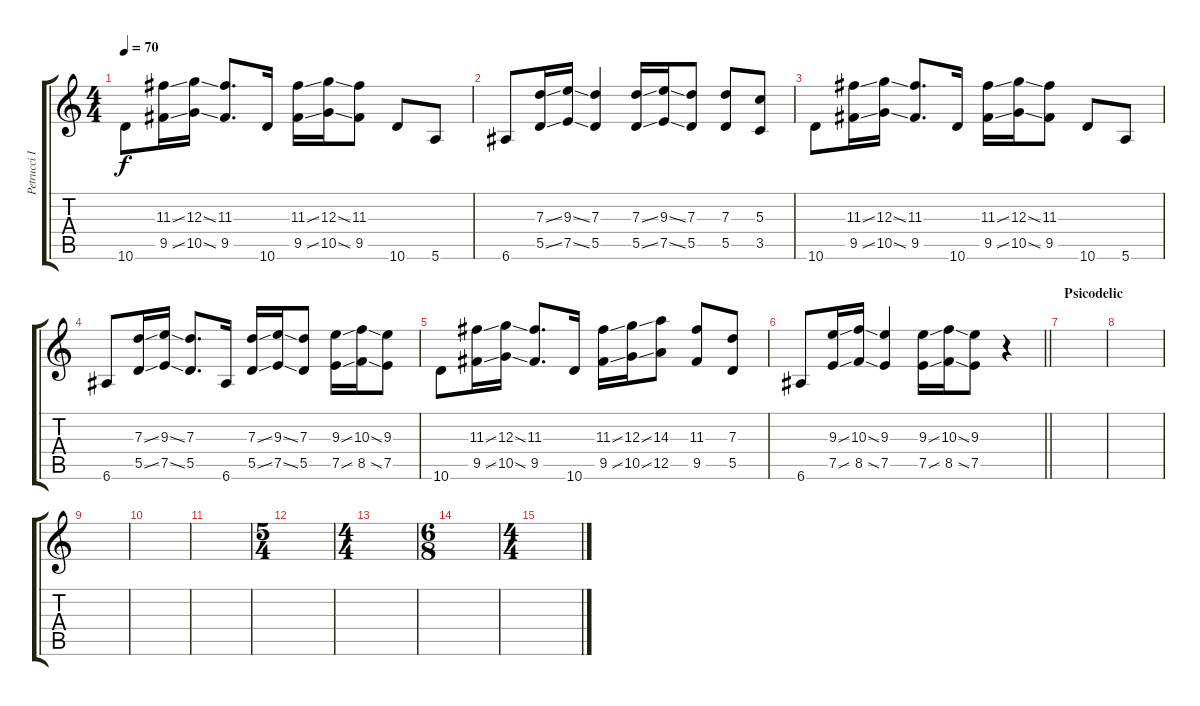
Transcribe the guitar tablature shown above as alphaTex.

\track ("Petrucci II and Solos" "Petrucci I") {instrument electricguitarjazz}
\staff {score tabs}
\tuning (E4 B3 G3 D3 A2 E2) {hide}
\ts (4 4)
\tempo 70
\clef g2
\ks c
10.6.8{dy f} (11.3{ss} 9.5{ss}).16 (12.3{ss} 10.5{ss}).16 (11.3 9.5).8{d} 10.6.16 (11.3{ss} 9.5{ss}).16 (12.3{ss} 10.5{ss}).16 (11.3 9.5).8 10.6.8 5.6.8 |
6.6.8 (7.3{ss} 5.5{ss}).16 (9.3{ss} 7.5{ss}).16 (7.3 5.5).4 (7.3{ss} 5.5{ss}).16 (9.3{ss} 7.5{ss}).16 (7.3 5.5).8 (7.3 5.5).8 (5.3 3.5).8 |
10.6.8 (11.3{ss} 9.5{ss}).16 (12.3{ss} 10.5{ss}).16 (11.3 9.5).8{d} 10.6.16 (11.3{ss} 9.5{ss}).16 (12.3{ss} 10.5{ss}).16 (11.3 9.5).8 10.6.8 5.6.8 |
6.6.8 (7.3{ss} 5.5{ss}).16 (9.3{ss} 7.5{ss}).16 (7.3 5.5).8{d} 6.6.16 (7.3{ss} 5.5{ss}).16 (9.3{ss} 7.5{ss}).16 (7.3 5.5).8 (9.3{ss} 7.5{ss}).16 (10.3{ss} 8.5{ss}).16 (9.3 7.5).8 |
10.6.8 (11.3{ss} 9.5{ss}).16 (12.3{ss} 10.5{ss}).16 (11.3 9.5).8{d} 10.6.16 (11.3{ss} 9.5{ss}).16 (12.3{ss} 10.5{ss}).16 (14.3 12.5).8 (11.3 9.5).8 (7.3 5.5).8 |
\barLineRight lightlight
6.6.8 (9.3{ss} 7.5{ss}).16 (10.3{ss} 8.5{ss}).16 (9.3 7.5).4 (9.3{ss} 7.5{ss}).16 (10.3{ss} 8.5{ss}).16 (9.3 7.5).8 r.4 |
\section ("" "Psicodelic")
|
|
|
|
|
\ts (5 4)
|
\ts (4 4)
|
\ts (6 8)
|
\ts (4 4)
